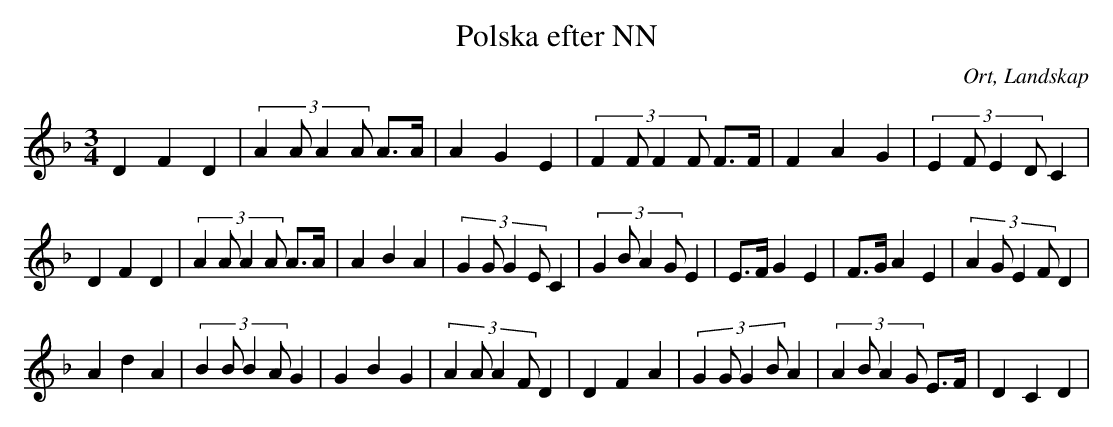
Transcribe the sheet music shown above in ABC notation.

X:1
T:Polska efter NN
O:Ort, Landskap
M:3/4
L:1/16
K:Dm
D4F4D4|(3:2:4 A4A2A4A2 A3A|A4G4E4|(3:2:4 F4F2F4F2 F3F|F4A4G4|(3:2:4 E4F2E4D2 C4|
D4F4D4|(3:2:4 A4A2A4A2 A3A|A4B4A4|(3:2:4 G4G2G4E2 C4|(3:2:4 G4B2A4G2 E4|E3FG4E4|F3GA4E4|(3:2:4 A4G2E4F2 D4|
A4d4A4|(3:2:4 B4B2B4A2 G4|G4B4G4|(3:2:4 A4A2A4F2 D4|D4F4A4|(3:2:4 G4G2G4B2 A4|(3:2:4 A4B2A4G2 E3F|D4C4D4|
